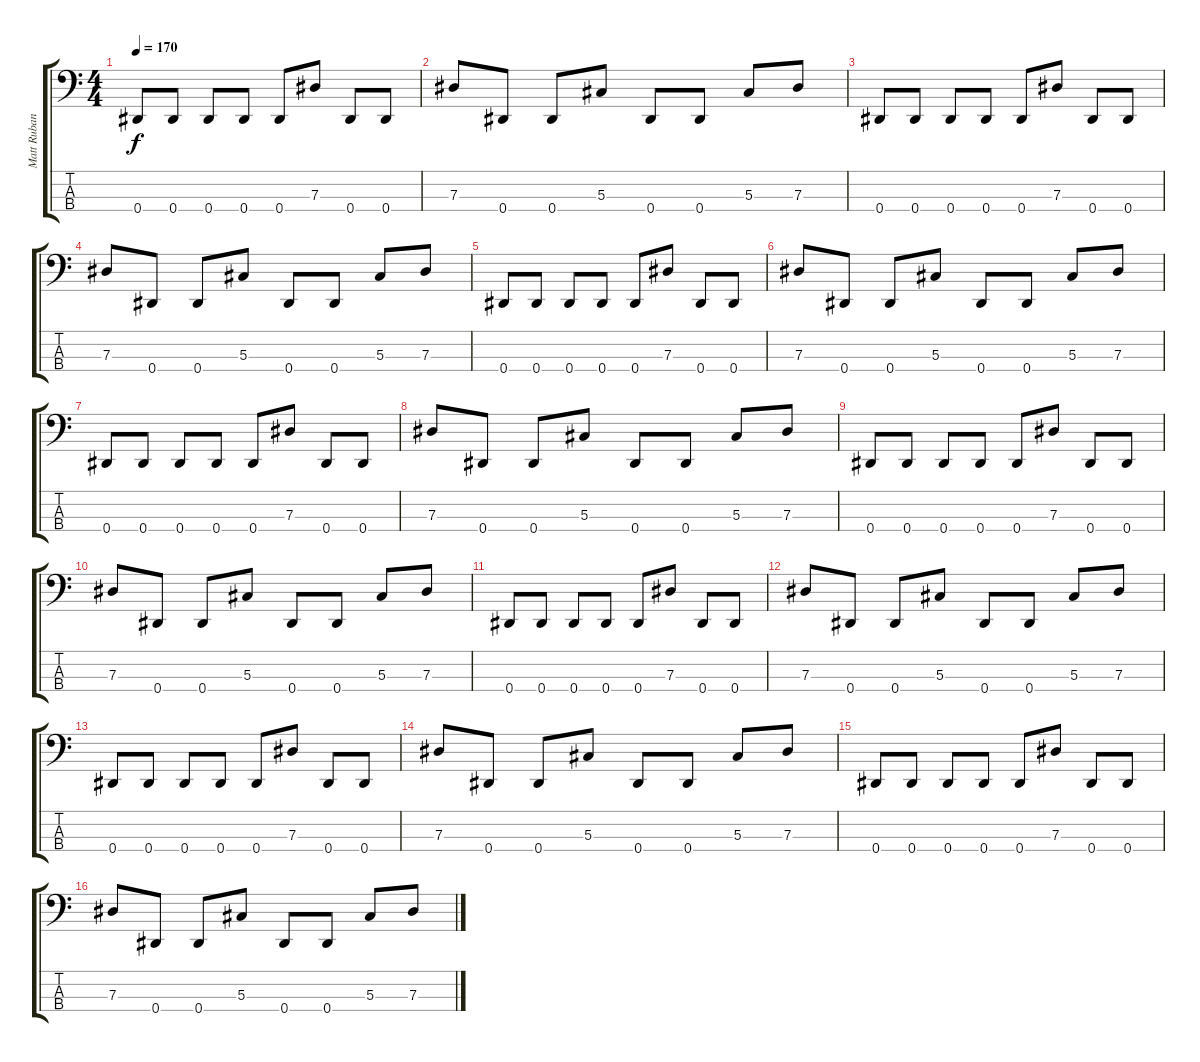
\track ("Matt Rubano - Bass" "Matt Ruban") {instrument electricbasspick}
\staff {score tabs}
\tuning (Gb2 Db2 Ab1 Eb1) {hide}
\ts (4 4)
\tempo 170
\clef f4
\ks c
0.4.8{dy f} 0.4.8 0.4.8 0.4.8 0.4.8 7.3.8 0.4.8 0.4.8 |
7.3.8 0.4.8 0.4.8 5.3.8 0.4.8 0.4.8 5.3.8 7.3.8 |
0.4.8 0.4.8 0.4.8 0.4.8 0.4.8 7.3.8 0.4.8 0.4.8 |
7.3.8 0.4.8 0.4.8 5.3.8 0.4.8 0.4.8 5.3.8 7.3.8 |
0.4.8 0.4.8 0.4.8 0.4.8 0.4.8 7.3.8 0.4.8 0.4.8 |
7.3.8 0.4.8 0.4.8 5.3.8 0.4.8 0.4.8 5.3.8 7.3.8 |
0.4.8 0.4.8 0.4.8 0.4.8 0.4.8 7.3.8 0.4.8 0.4.8 |
7.3.8 0.4.8 0.4.8 5.3.8 0.4.8 0.4.8 5.3.8 7.3.8 |
0.4.8 0.4.8 0.4.8 0.4.8 0.4.8 7.3.8 0.4.8 0.4.8 |
7.3.8 0.4.8 0.4.8 5.3.8 0.4.8 0.4.8 5.3.8 7.3.8 |
0.4.8 0.4.8 0.4.8 0.4.8 0.4.8 7.3.8 0.4.8 0.4.8 |
7.3.8 0.4.8 0.4.8 5.3.8 0.4.8 0.4.8 5.3.8 7.3.8 |
0.4.8 0.4.8 0.4.8 0.4.8 0.4.8 7.3.8 0.4.8 0.4.8 |
7.3.8 0.4.8 0.4.8 5.3.8 0.4.8 0.4.8 5.3.8 7.3.8 |
0.4.8 0.4.8 0.4.8 0.4.8 0.4.8 7.3.8 0.4.8 0.4.8 |
7.3.8 0.4.8 0.4.8 5.3.8 0.4.8 0.4.8 5.3.8 7.3.8
